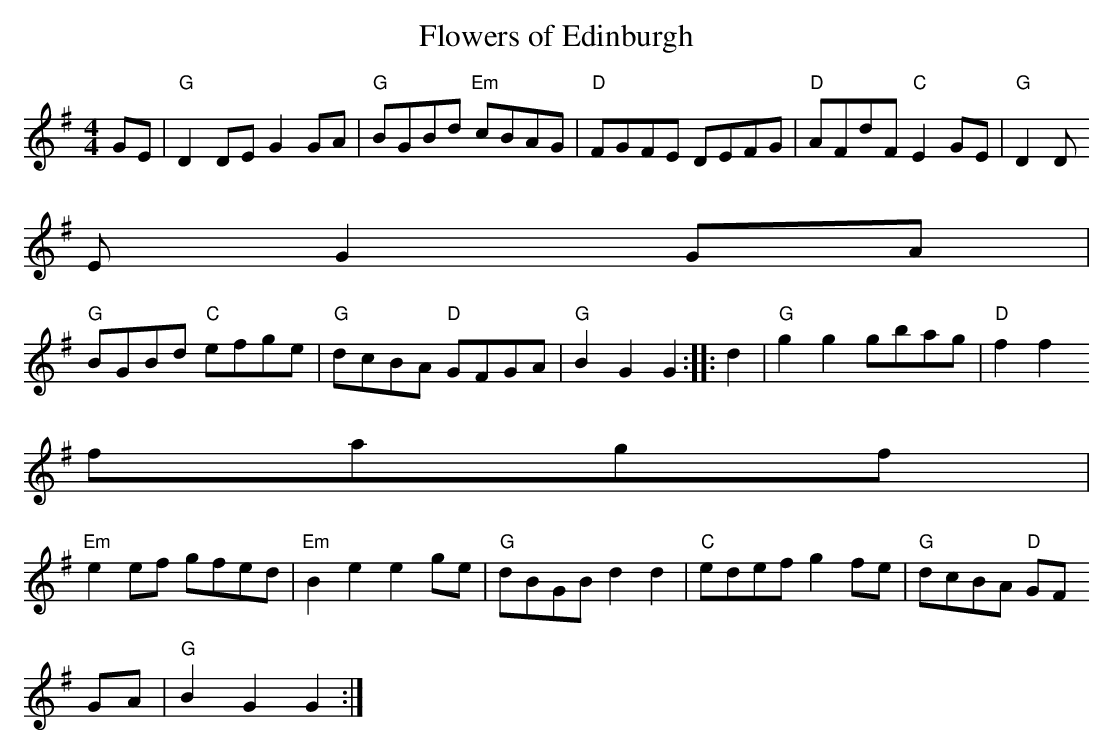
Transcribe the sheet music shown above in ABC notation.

X:1
T:Flowers of Edinburgh
M:4/4
L:1/8
K:G
GE|"G"D2 DE G2 GA|"G"BGBd "Em"cBAG|"D"FGFE DEFG|"D"AFdF "C"E2 GE|"G"D2 D
E G2 GA|
"G"BGBd "C"efge|"G"dcBA "D"GFGA|"G"B2 G2 G2:||:d2|"G"g2 g2 gbag|"D"f2 f2
fagf|
"Em"e2 ef gfed|"Em"B2 e2 e2 ge|"G"dBGB d2 d2|"C"edef g2 fe|"G"dcBA "D"GF
GA|"G"B2 G2 G2:|
